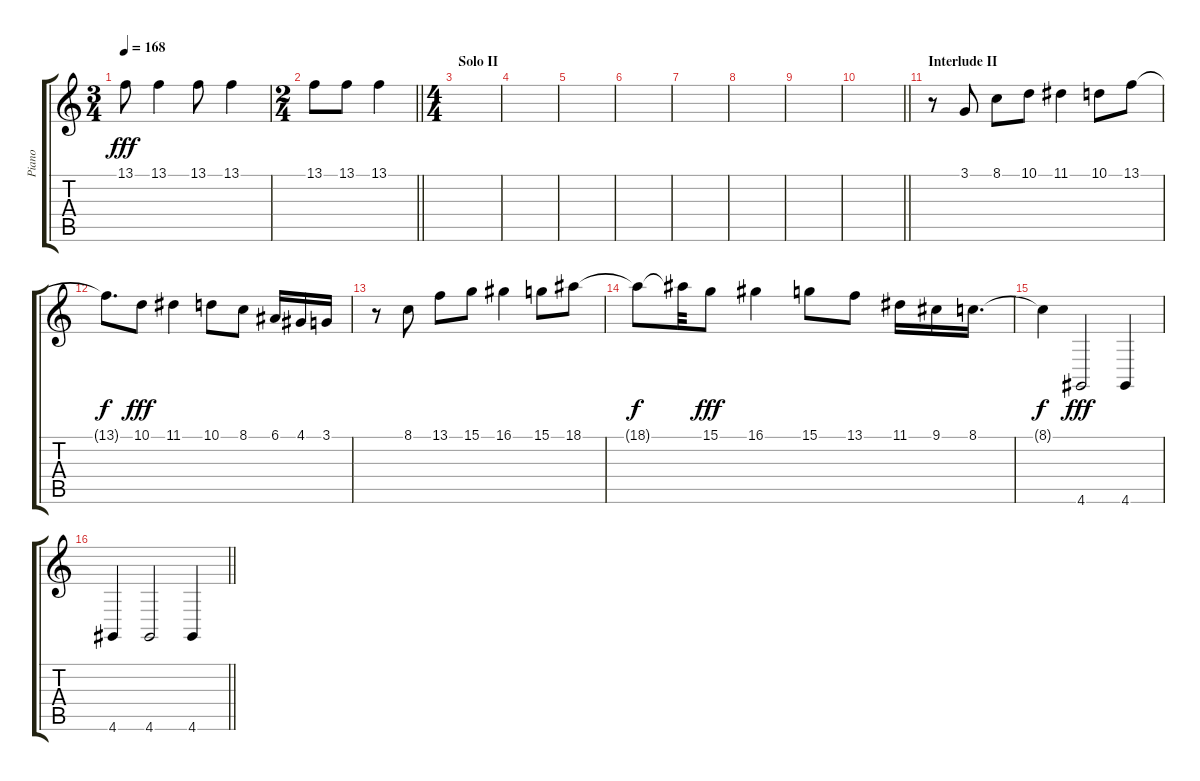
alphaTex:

\track ("Piano" "Piano") {instrument acousticgrandpiano}
\staff {score tabs}
\tuning (E4 B3 G3 D3 A2 E2) {hide}
\ts (3 4)
\tempo 168
\clef g2
\ks c
13.1.8{dy fff} 13.1.4 13.1.8 13.1.4 |
\ts (2 4)
\barLineRight lightlight
13.1.8 13.1.8 13.1.4 |
\ts (4 4)
\section ("" "Solo II")
|
|
|
|
|
|
|
\barLineRight lightlight
|
\section ("" "Interlude II")
r.8 3.1.8 8.1.8 10.1.8 11.1.4 10.1.8 13.1.8 |
13.1{t}.8{d dy f} 10.1.8{dy fff} 11.1.4 10.1.8 8.1.8 6.1.16 4.1.16 3.1.16 |
r.8 8.1.8 13.1.8 15.1.8 16.1.4 15.1.8 18.1.8 |
18.1{t}.8{dy f} 18.1{t}.32 15.1.8{dy fff} 16.1.4 15.1.8 13.1.8 11.1.16 9.1.16 8.1.16{d} |
8.1{t}.4{dy f} 4.6.2{dy fff} 4.6.4 |
\barLineRight lightlight
4.6.4 4.6.2 4.6.4
